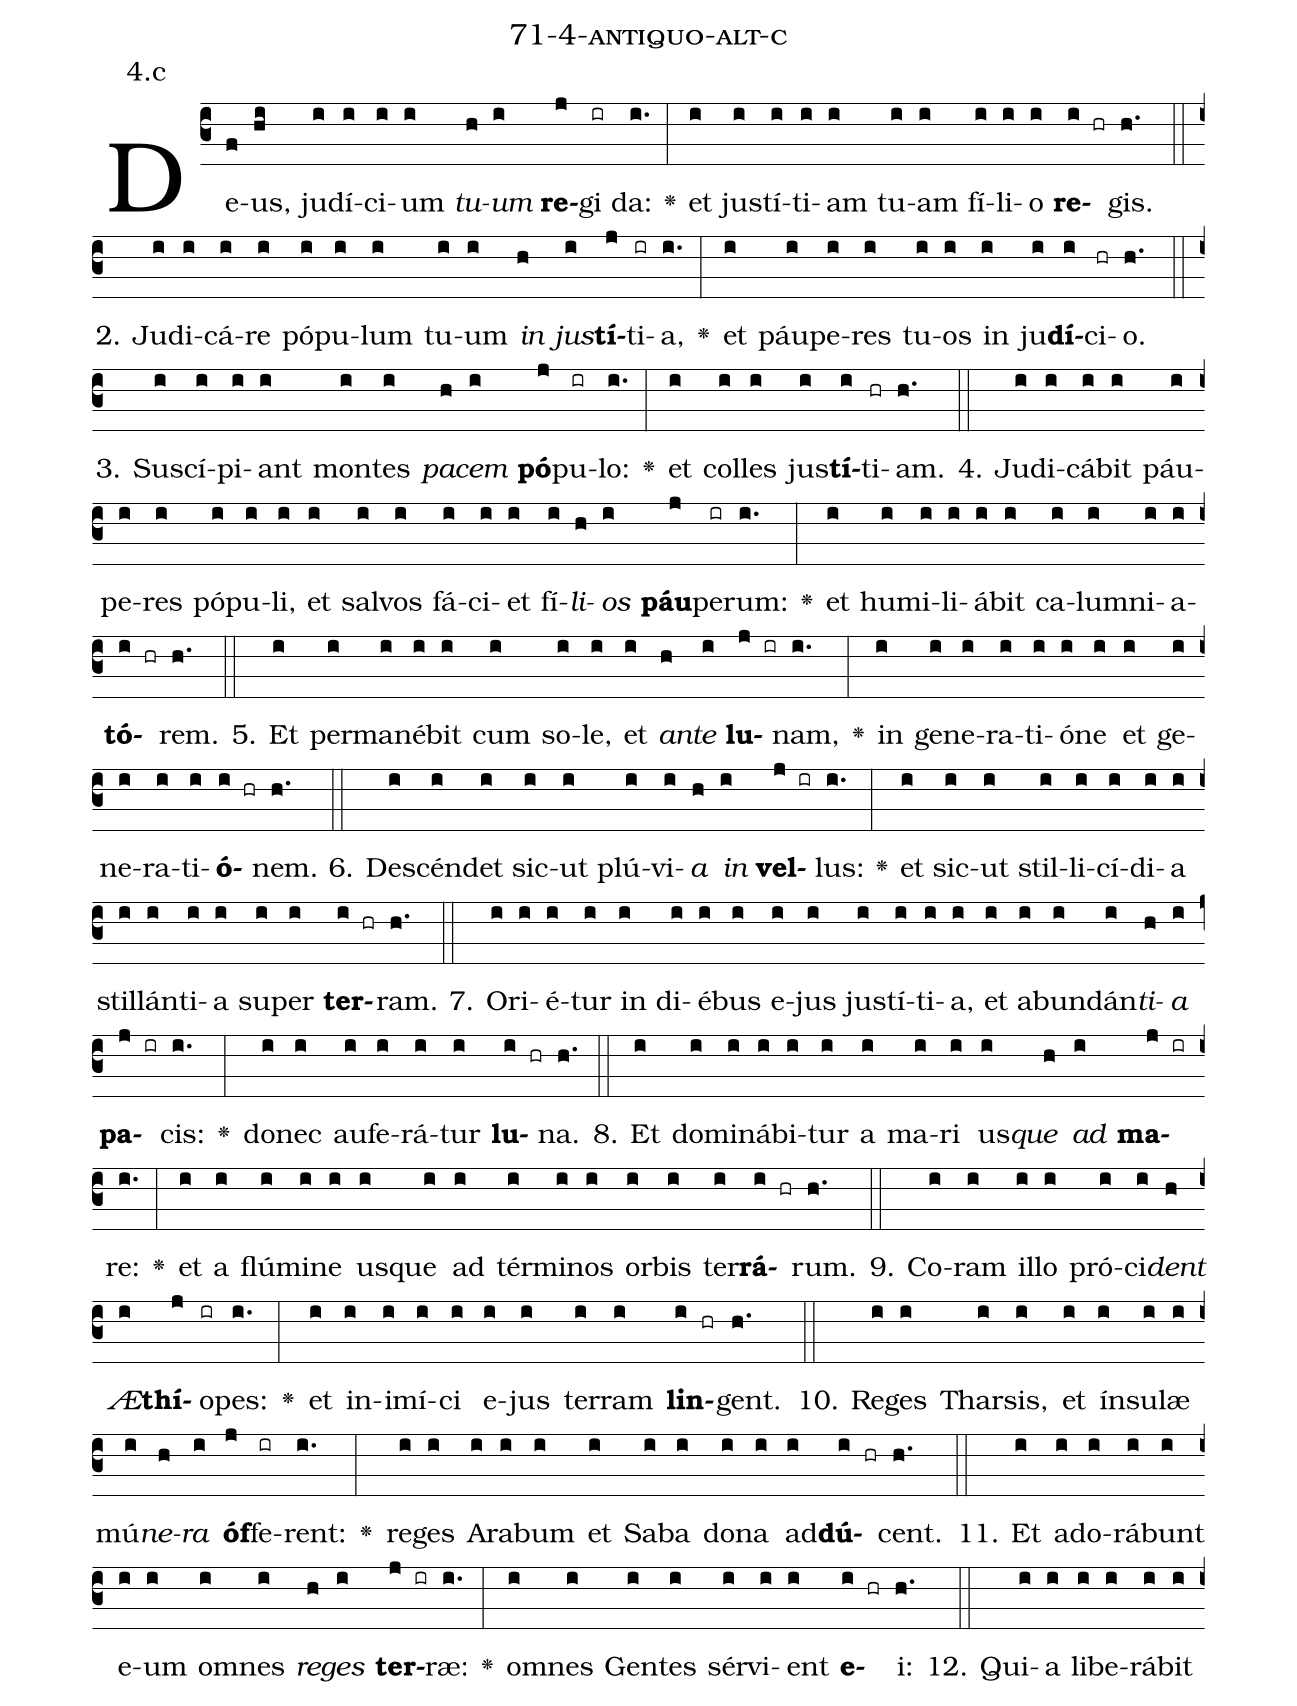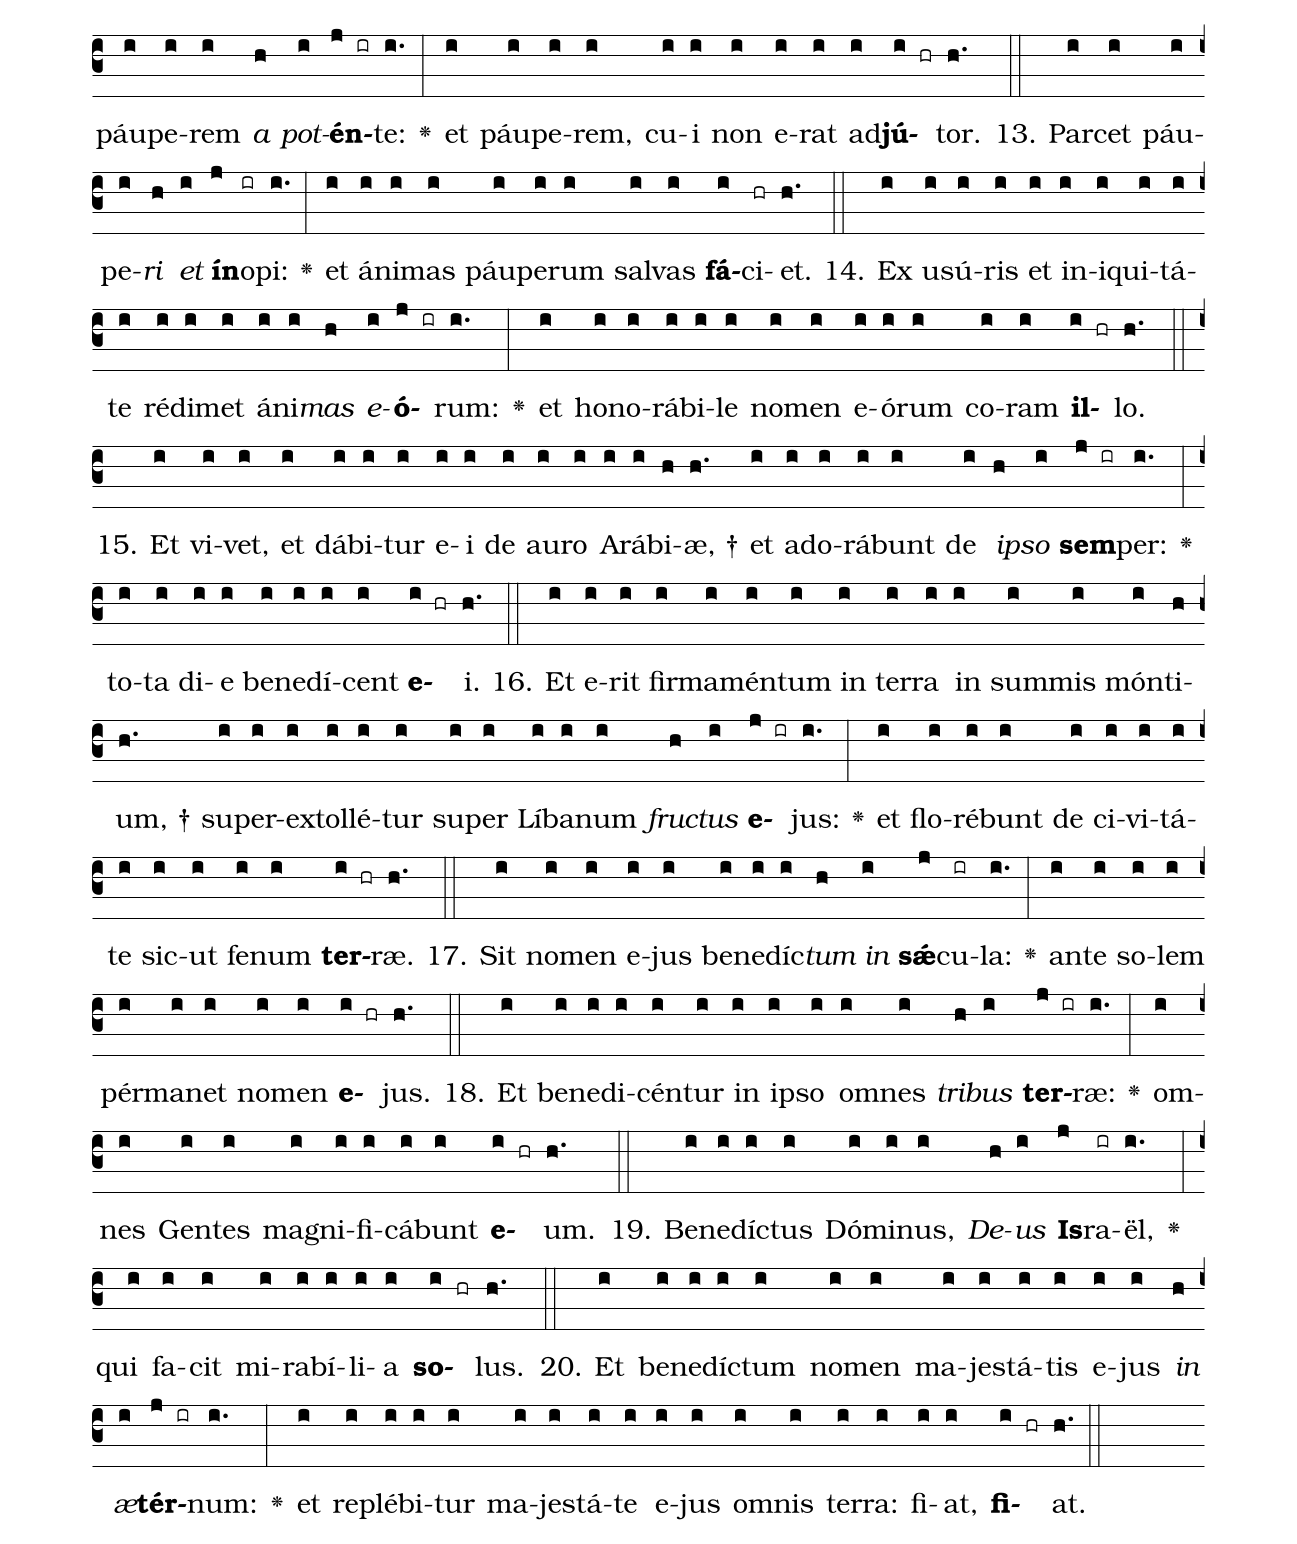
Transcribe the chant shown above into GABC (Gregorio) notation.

name: 71-4-antiquo-alt-c;
annotation: 4.c;
%%
(c3)De(f)us,(hi) ju(i)dí(i)ci(i)um(i) <i>tu</i>(h)<i>um</i>(i) <b>re</b>(j)gi(ir) da:(i.) <v>\greheightstar</v>(:) et(i) jus(i)tí(i)ti(i)am(i) tu(i)am(i) fí(i)li(i)o(i) <b>re</b>(i hr)gis.(h.) (::)
2. Ju(i)di(i)cá(i)re(i) pó(i)pu(i)lum(i) tu(i)um(i) <i>in</i>(h) <i>jus</i>(i)<b>tí</b>(j)ti(ir)a,(i.) <v>\greheightstar</v>(:) et(i) páu(i)pe(i)res(i) tu(i)os(i) in(i) ju(i)<b>dí</b>(i)ci(hr)o.(h.) (::)
3. Su(i)scí(i)pi(i)ant(i) mon(i)tes(i) <i>pa</i>(h)<i>cem</i>(i) <b>pó</b>(j)pu(ir)lo:(i.) <v>\greheightstar</v>(:) et(i) col(i)les(i) jus(i)<b>tí</b>(i)ti(hr)am.(h.) (::)
4. Ju(i)di(i)cá(i)bit(i) páu(i)pe(i)res(i) pó(i)pu(i)li,(i) et(i) sal(i)vos(i) fá(i)ci(i)et(i) fí(i)<i>li</i>(h)<i>os</i>(i) <b>páu</b>(j)pe(ir)rum:(i.) <v>\greheightstar</v>(:) et(i) hu(i)mi(i)li(i)á(i)bit(i) ca(i)lum(i)ni(i)a(i)<b>tó</b>(i hr)rem.(h.) (::)
5. Et(i) per(i)ma(i)né(i)bit(i) cum(i) so(i)le,(i) et(i) <i>an</i>(h)<i>te</i>(i) <b>lu</b>(j ir)nam,(i.) <v>\greheightstar</v>(:) in(i) ge(i)ne(i)ra(i)ti(i)ó(i)ne(i) et(i) ge(i)ne(i)ra(i)ti(i)<b>ó</b>(i hr)nem.(h.) (::)
6. De(i)scén(i)det(i) sic(i)ut(i) plú(i)vi(i)<i>a</i>(h) <i>in</i>(i) <b>vel</b>(j ir)lus:(i.) <v>\greheightstar</v>(:) et(i) sic(i)ut(i) stil(i)li(i)cí(i)di(i)a(i) stil(i)lán(i)ti(i)a(i) su(i)per(i) <b>ter</b>(i hr)ram.(h.) (::)
7. O(i)ri(i)é(i)tur(i) in(i) di(i)é(i)bus(i) e(i)jus(i) jus(i)tí(i)ti(i)a,(i) et(i) ab(i)un(i)dán(i)<i>ti</i>(h)<i>a</i>(i) <b>pa</b>(j ir)cis:(i.) <v>\greheightstar</v>(:) do(i)nec(i) au(i)fe(i)rá(i)tur(i) <b>lu</b>(i hr)na.(h.) (::)
8. Et(i) do(i)mi(i)ná(i)bi(i)tur(i) a(i) ma(i)ri(i) us(i)<i>que</i>(h) <i>ad</i>(i) <b>ma</b>(j ir)re:(i.) <v>\greheightstar</v>(:) et(i) a(i) flú(i)mi(i)ne(i) us(i)que(i) ad(i) tér(i)mi(i)nos(i) or(i)bis(i) ter(i)<b>rá</b>(i hr)rum.(h.) (::)
9. Co(i)ram(i) il(i)lo(i) pró(i)ci(i)<i>dent</i>(h) <i>Æ</i>(i)<b>thí</b>(j)o(ir)pes:(i.) <v>\greheightstar</v>(:) et(i) in(i)i(i)mí(i)ci(i) e(i)jus(i) ter(i)ram(i) <b>lin</b>(i hr)gent.(h.) (::)
10. Re(i)ges(i) Thar(i)sis,(i) et(i) ín(i)su(i)læ(i) mú(i)<i>ne</i>(h)<i>ra</i>(i) <b>óf</b>(j)fe(ir)rent:(i.) <v>\greheightstar</v>(:) re(i)ges(i) A(i)ra(i)bum(i) et(i) Sa(i)ba(i) do(i)na(i) ad(i)<b>dú</b>(i hr)cent.(h.) (::)
11. Et(i) ad(i)o(i)rá(i)bunt(i) e(i)um(i) om(i)nes(i) <i>re</i>(h)<i>ges</i>(i) <b>ter</b>(j ir)ræ:(i.) <v>\greheightstar</v>(:) om(i)nes(i) Gen(i)tes(i) sér(i)vi(i)ent(i) <b>e</b>(i hr)i:(h.) (::)
12. Qui(i)a(i) li(i)be(i)rá(i)bit(i) páu(i)pe(i)rem(i) <i>a</i>(h) <i>pot</i>(i)<b>én</b>(j ir)te:(i.) <v>\greheightstar</v>(:) et(i) páu(i)pe(i)rem,(i) cu(i)i(i) non(i) e(i)rat(i) ad(i)<b>jú</b>(i hr)tor.(h.) (::)
13. Par(i)cet(i) páu(i)pe(i)<i>ri</i>(h) <i>et</i>(i) <b>ín</b>(j)o(ir)pi:(i.) <v>\greheightstar</v>(:) et(i) á(i)ni(i)mas(i) páu(i)pe(i)rum(i) sal(i)vas(i) <b>fá</b>(i)ci(hr)et.(h.) (::)
14. Ex(i) u(i)sú(i)ris(i) et(i) in(i)i(i)qui(i)tá(i)te(i) réd(i)i(i)met(i) á(i)ni(i)<i>mas</i>(h) <i>e</i>(i)<b>ó</b>(j ir)rum:(i.) <v>\greheightstar</v>(:) et(i) ho(i)no(i)rá(i)bi(i)le(i) no(i)men(i) e(i)ó(i)rum(i) co(i)ram(i) <b>il</b>(i hr)lo.(h.) (::)
15. Et(i) vi(i)vet,(i) et(i) dá(i)bi(i)tur(i) e(i)i(i) de(i) au(i)ro(i) A(i)rá(i)bi(h)æ, †(h.) et(i) ad(i)o(i)rá(i)bunt(i) de(i) <i>ip</i>(h)<i>so</i>(i) <b>sem</b>(j ir)per:(i.) <v>\greheightstar</v>(:) to(i)ta(i) di(i)e(i) be(i)ne(i)dí(i)cent(i) <b>e</b>(i hr)i.(h.) (::)
16. Et(i) e(i)rit(i) fir(i)ma(i)mén(i)tum(i) in(i) ter(i)ra(i) in(i) sum(i)mis(i) món(i)ti(h)um, †(h.) su(i)per(i)ex(i)tol(i)lé(i)tur(i) su(i)per(i) Lí(i)ba(i)num(i) <i>fruc</i>(h)<i>tus</i>(i) <b>e</b>(j ir)jus:(i.) <v>\greheightstar</v>(:) et(i) flo(i)ré(i)bunt(i) de(i) ci(i)vi(i)tá(i)te(i) sic(i)ut(i) fe(i)num(i) <b>ter</b>(i hr)ræ.(h.) (::)
17. Sit(i) no(i)men(i) e(i)jus(i) be(i)ne(i)díc(i)<i>tum</i>(h) <i>in</i>(i) <b>sǽ</b>(j)cu(ir)la:(i.) <v>\greheightstar</v>(:) an(i)te(i) so(i)lem(i) pér(i)ma(i)net(i) no(i)men(i) <b>e</b>(i hr)jus.(h.) (::)
18. Et(i) be(i)ne(i)di(i)cén(i)tur(i) in(i) ip(i)so(i) om(i)nes(i) <i>tri</i>(h)<i>bus</i>(i) <b>ter</b>(j ir)ræ:(i.) <v>\greheightstar</v>(:) om(i)nes(i) Gen(i)tes(i) ma(i)gni(i)fi(i)cá(i)bunt(i) <b>e</b>(i hr)um.(h.) (::)
19. Be(i)ne(i)díc(i)tus(i) Dó(i)mi(i)nus,(i) <i>De</i>(h)<i>us</i>(i) <b>Is</b>(j)ra(ir)ël,(i.) <v>\greheightstar</v>(:) qui(i) fa(i)cit(i) mi(i)ra(i)bí(i)li(i)a(i) <b>so</b>(i hr)lus.(h.) (::)
20. Et(i) be(i)ne(i)díc(i)tum(i) no(i)men(i) ma(i)jes(i)tá(i)tis(i) e(i)jus(i) <i>in</i>(h) <i>æ</i>(i)<b>tér</b>(j ir)num:(i.) <v>\greheightstar</v>(:) et(i) re(i)plé(i)bi(i)tur(i) ma(i)jes(i)tá(i)te(i) e(i)jus(i) om(i)nis(i) ter(i)ra:(i) fi(i)at,(i) <b>fi</b>(i hr)at.(h.) (::)
